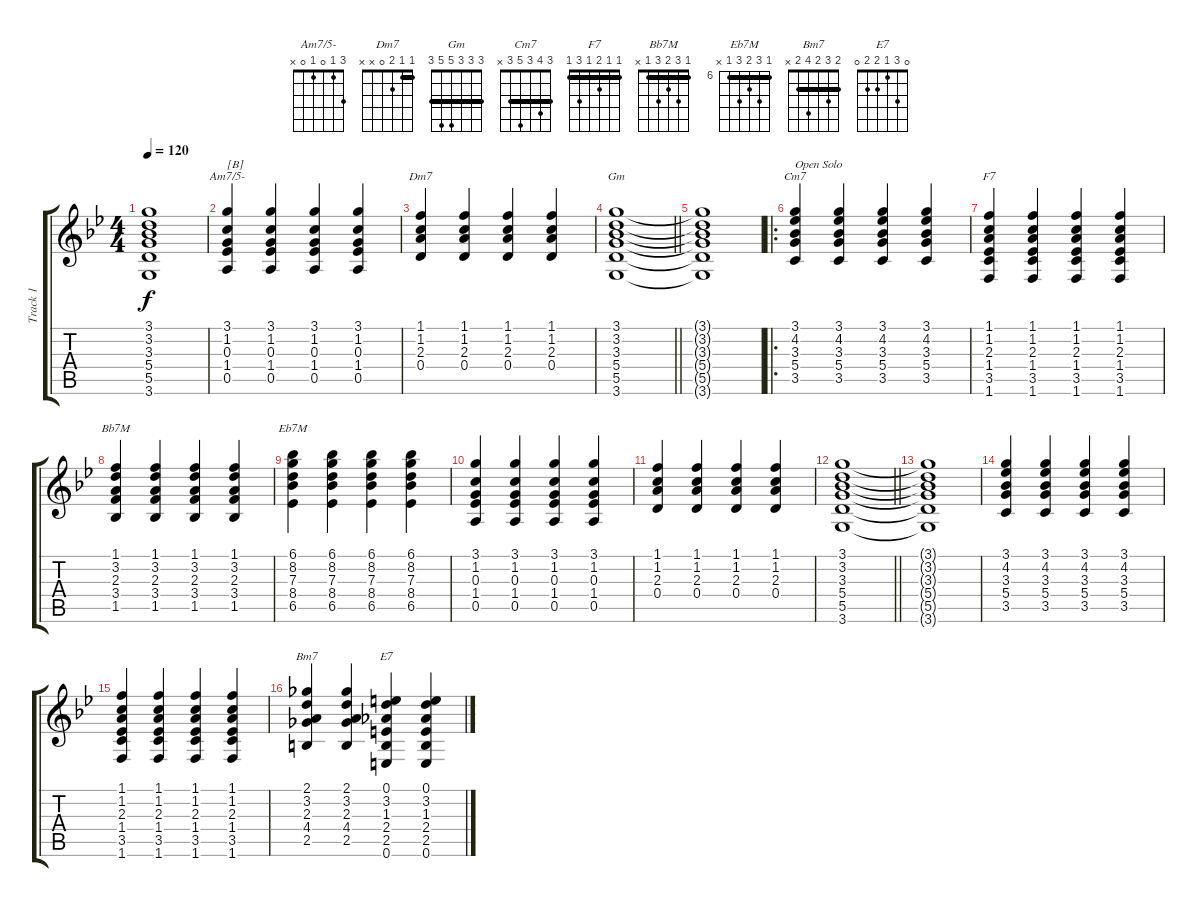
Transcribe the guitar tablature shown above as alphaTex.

\track ("Track 1" "Track 1") {instrument acousticguitarsteel}
\staff {score tabs}
\tuning (E4 B3 G3 D3 A2 E2) {hide}
\chord ("Am7/5-" 3 1 0 1 0 x)
\chord ("Dm7" 1 1 2 0 x x) {barre 1}
\chord ("Gm" 3 3 3 5 5 3) {barre 3}
\chord ("Cm7" 3 4 3 5 3 x) {barre 3}
\chord ("F7" 1 1 2 1 3 1) {barre 1}
\chord ("Bb7M" 1 3 2 3 1 x) {barre 1}
\chord ("Eb7M" 6 8 7 8 6 x) {firstfret 6 barre 6}
\chord ("Bm7" 2 3 2 4 2 x) {barre 2}
\chord ("E7" 0 3 1 2 2 0)
\ts (4 4)
\tempo 120
\clef g2
\ks bb
(3.1{t} 3.2{t} 3.3{t} 5.4{t} 5.5{t} 3.6{t}).1{dy f} |
(3.1 1.2 0.3 1.4 0.5).4{ch "Am7/5-" txt "[B]"} (3.1 1.2 0.3 1.4 0.5).4 (3.1 1.2 0.3 1.4 0.5).4 (3.1 1.2 0.3 1.4 0.5).4 |
(1.1 1.2 2.3 0.4).4{ch "Dm7"} (1.1 1.2 2.3 0.4).4 (1.1 1.2 2.3 0.4).4 (1.1 1.2 2.3 0.4).4 |
\barLineRight lightlight
(3.1 3.2 3.3 5.4 5.5 3.6).1{ch "Gm"} |
(3.1{t} 3.2{t} 3.3{t} 5.4{t} 5.5{t} 3.6{t}).1 |
\ro
(3.1 4.2 3.3 5.4 3.5).4{ch "Cm7" txt "Open Solo"} (3.1 4.2 3.3 5.4 3.5).4 (3.1 4.2 3.3 5.4 3.5).4 (3.1 4.2 3.3 5.4 3.5).4 |
(1.1 1.2 2.3 1.4 3.5 1.6).4{ch "F7"} (1.1 1.2 2.3 1.4 3.5 1.6).4 (1.1 1.2 2.3 1.4 3.5 1.6).4 (1.1 1.2 2.3 1.4 3.5 1.6).4 |
(1.1 3.2 2.3 3.4 1.5).4{ch "Bb7M"} (1.1 3.2 2.3 3.4 1.5).4 (1.1 3.2 2.3 3.4 1.5).4 (1.1 3.2 2.3 3.4 1.5).4 |
(6.1 8.2 7.3 8.4 6.5).4{ch "Eb7M"} (6.1 8.2 7.3 8.4 6.5).4 (6.1 8.2 7.3 8.4 6.5).4 (6.1 8.2 7.3 8.4 6.5).4 |
(3.1 1.2 0.3 1.4 0.5).4 (3.1 1.2 0.3 1.4 0.5).4 (3.1 1.2 0.3 1.4 0.5).4 (3.1 1.2 0.3 1.4 0.5).4 |
(1.1 1.2 2.3 0.4).4 (1.1 1.2 2.3 0.4).4 (1.1 1.2 2.3 0.4).4 (1.1 1.2 2.3 0.4).4 |
\barLineRight lightlight
(3.1 3.2 3.3 5.4 5.5 3.6).1 |
(3.1{t} 3.2{t} 3.3{t} 5.4{t} 5.5{t} 3.6{t}).1 |
(3.1 4.2 3.3 5.4 3.5).4 (3.1 4.2 3.3 5.4 3.5).4 (3.1 4.2 3.3 5.4 3.5).4 (3.1 4.2 3.3 5.4 3.5).4 |
(1.1 1.2 2.3 1.4 3.5 1.6).4 (1.1 1.2 2.3 1.4 3.5 1.6).4 (1.1 1.2 2.3 1.4 3.5 1.6).4 (1.1 1.2 2.3 1.4 3.5 1.6).4 |
(2.1 3.2 2.3 4.4 2.5).4{ch "Bm7"} (2.1 3.2 2.3 4.4 2.5).4 (0.1 3.2 1.3 2.4 2.5 0.6).4{ch "E7"} (0.1 3.2 1.3 2.4 2.5 0.6).4
